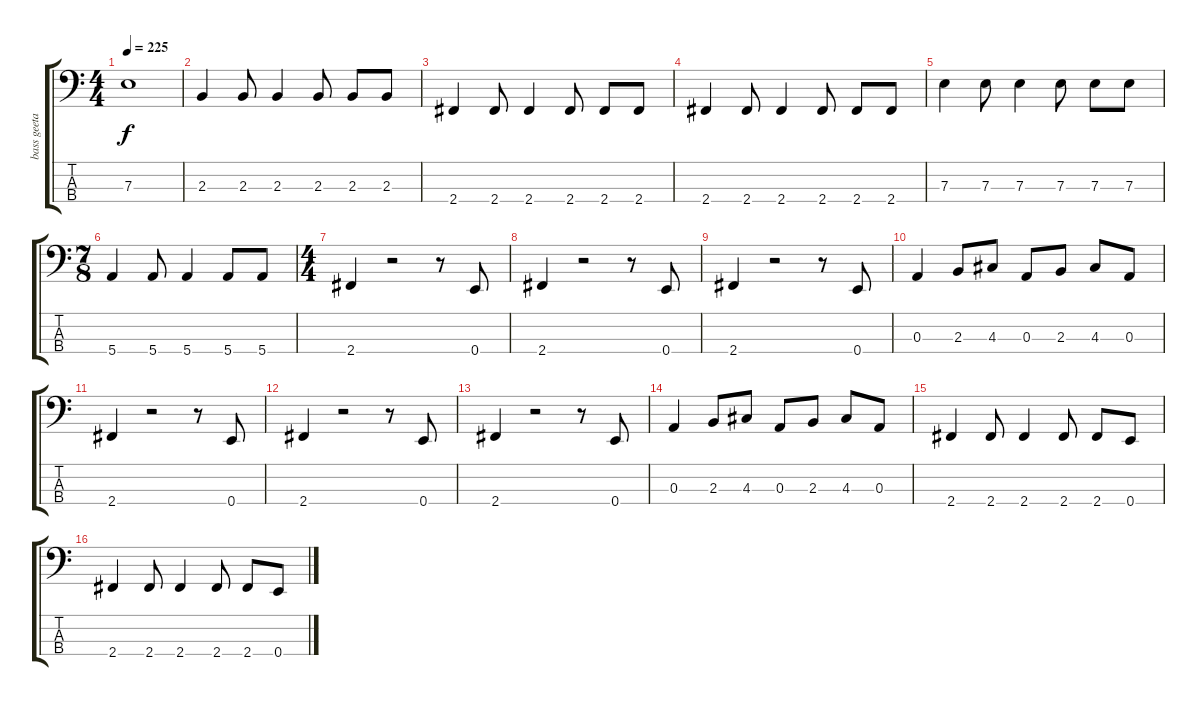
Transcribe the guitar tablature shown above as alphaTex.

\track ("bass geetar" "bass geeta") {instrument electricbasspick}
\staff {score tabs}
\tuning (G2 D2 A1 E1) {hide}
\ts (4 4)
\tempo 225
\clef f4
\ks c
7.3{t}.1{dy f} |
2.3.4 2.3.8 2.3.4 2.3.8 2.3.8 2.3.8 |
2.4.4 2.4.8 2.4.4 2.4.8 2.4.8 2.4.8 |
2.4.4 2.4.8 2.4.4 2.4.8 2.4.8 2.4.8 |
7.3.4 7.3.8 7.3.4 7.3.8 7.3.8 7.3.8 |
\ts (7 8)
5.4.4 5.4.8 5.4.4 5.4.8 5.4.8 |
\ts (4 4)
2.4.4 r.2 r.8 0.4.8 |
2.4.4 r.2 r.8 0.4.8 |
2.4.4 r.2 r.8 0.4.8 |
0.3.4 2.3.8 4.3.8 0.3.8 2.3.8 4.3.8 0.3.8 |
2.4.4 r.2 r.8 0.4.8 |
2.4.4 r.2 r.8 0.4.8 |
2.4.4 r.2 r.8 0.4.8 |
0.3.4 2.3.8 4.3.8 0.3.8 2.3.8 4.3.8 0.3.8 |
2.4.4 2.4.8 2.4.4 2.4.8 2.4.8 0.4.8 |
2.4.4 2.4.8 2.4.4 2.4.8 2.4.8 0.4.8
